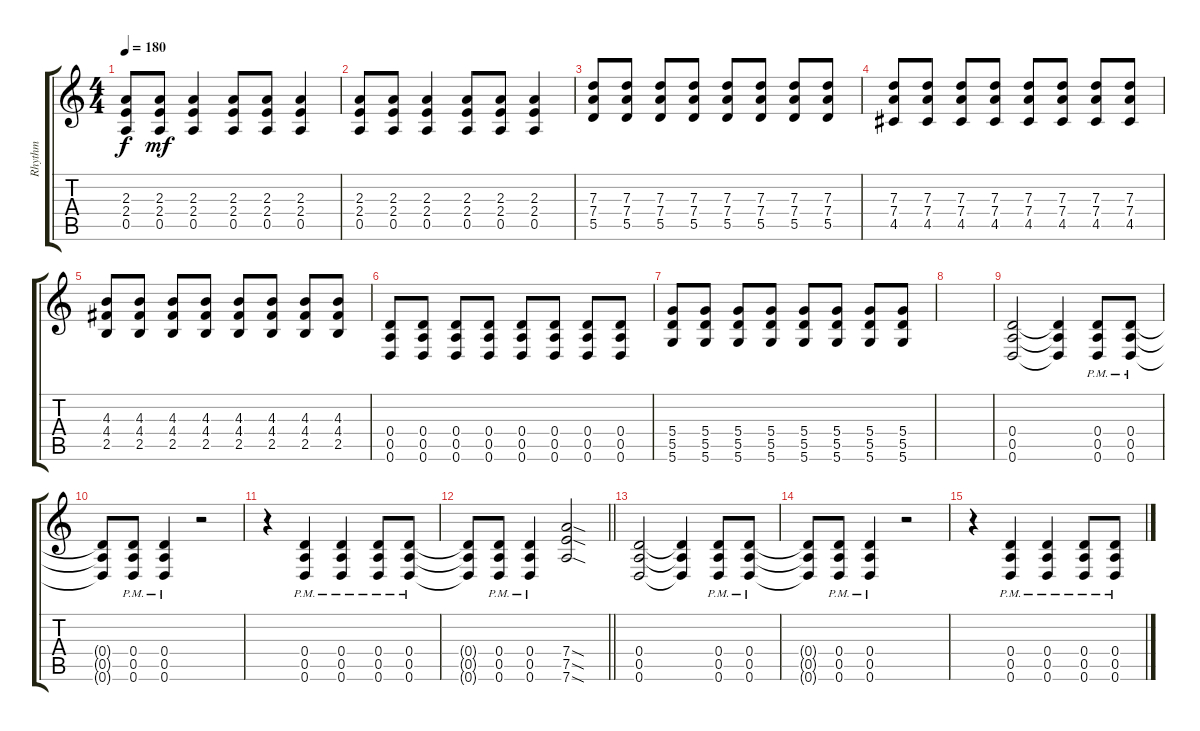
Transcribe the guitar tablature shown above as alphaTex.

\track ("Rhythm" "Rhythm") {instrument overdrivenguitar}
\staff {score tabs}
\tuning (E4 B3 G3 D3 A2 D2) {hide}
\ts (4 4)
\tempo 180
\clef g2
\ks c
(2.3{t} 2.4{t} 0.5{t}).8{dy f} (2.3 2.4 0.5).8{dy mf} (2.3 2.4 0.5).4 (2.3 2.4 0.5).8 (2.3 2.4 0.5).8 (2.3 2.4 0.5).4 |
(2.3 2.4 0.5).8 (2.3 2.4 0.5).8 (2.3 2.4 0.5).4 (2.3 2.4 0.5).8 (2.3 2.4 0.5).8 (2.3 2.4 0.5).4 |
(7.3 7.4 5.5).8 (7.3 7.4 5.5).8 (7.3 7.4 5.5).8 (7.3 7.4 5.5).8 (7.3 7.4 5.5).8 (7.3 7.4 5.5).8 (7.3 7.4 5.5).8 (7.3 7.4 5.5).8 |
(7.3 7.4 4.5).8 (7.3 7.4 4.5).8 (7.3 7.4 4.5).8 (7.3 7.4 4.5).8 (7.3 7.4 4.5).8 (7.3 7.4 4.5).8 (7.3 7.4 4.5).8 (7.3 7.4 4.5).8 |
(4.3 4.4 2.5).8 (4.3 4.4 2.5).8 (4.3 4.4 2.5).8 (4.3 4.4 2.5).8 (4.3 4.4 2.5).8 (4.3 4.4 2.5).8 (4.3 4.4 2.5).8 (4.3 4.4 2.5).8 |
(0.4 0.5 0.6).8 (0.4 0.5 0.6).8 (0.4 0.5 0.6).8 (0.4 0.5 0.6).8 (0.4 0.5 0.6).8 (0.4 0.5 0.6).8 (0.4 0.5 0.6).8 (0.4 0.5 0.6).8 |
(5.4 5.5 5.6).8 (5.4 5.5 5.6).8 (5.4 5.5 5.6).8 (5.4 5.5 5.6).8 (5.4 5.5 5.6).8 (5.4 5.5 5.6).8 (5.4 5.5 5.6).8 (5.4 5.5 5.6).8 |
|
(0.4 0.5 0.6).2 (0.4{t} 0.5{t} 0.6{t}).4 (0.4{pm} 0.5{pm} 0.6{pm}).8 (0.4{pm} 0.5{pm} 0.6{pm}).8 |
(0.4{t} 0.5{t} 0.6{t}).8 (0.4{pm} 0.5{pm} 0.6{pm}).8 (0.4{pm} 0.5{pm} 0.6{pm}).4 r.2 |
r.4 (0.4{pm} 0.5{pm} 0.6{pm}).4 (0.4{pm} 0.5{pm} 0.6{pm}).4 (0.4{pm} 0.5{pm} 0.6{pm}).8 (0.4{pm} 0.5{pm} 0.6{pm}).8 |
\barLineRight lightlight
(0.4{t} 0.5{t} 0.6{t}).8 (0.4{pm} 0.5{pm} 0.6{pm}).8 (0.4{pm} 0.5{pm} 0.6{pm}).4 (7.4{sod} 7.5{sod} 7.6{sod}).2 |
(0.4 0.5 0.6).2 (0.4{t} 0.5{t} 0.6{t}).4 (0.4{pm} 0.5{pm} 0.6{pm}).8 (0.4{pm} 0.5{pm} 0.6{pm}).8 |
(0.4{t} 0.5{t} 0.6{t}).8 (0.4{pm} 0.5{pm} 0.6{pm}).8 (0.4{pm} 0.5{pm} 0.6{pm}).4 r.2 |
r.4 (0.4{pm} 0.5{pm} 0.6{pm}).4 (0.4{pm} 0.5{pm} 0.6{pm}).4 (0.4{pm} 0.5{pm} 0.6{pm}).8 (0.4{pm} 0.5{pm} 0.6{pm}).8
